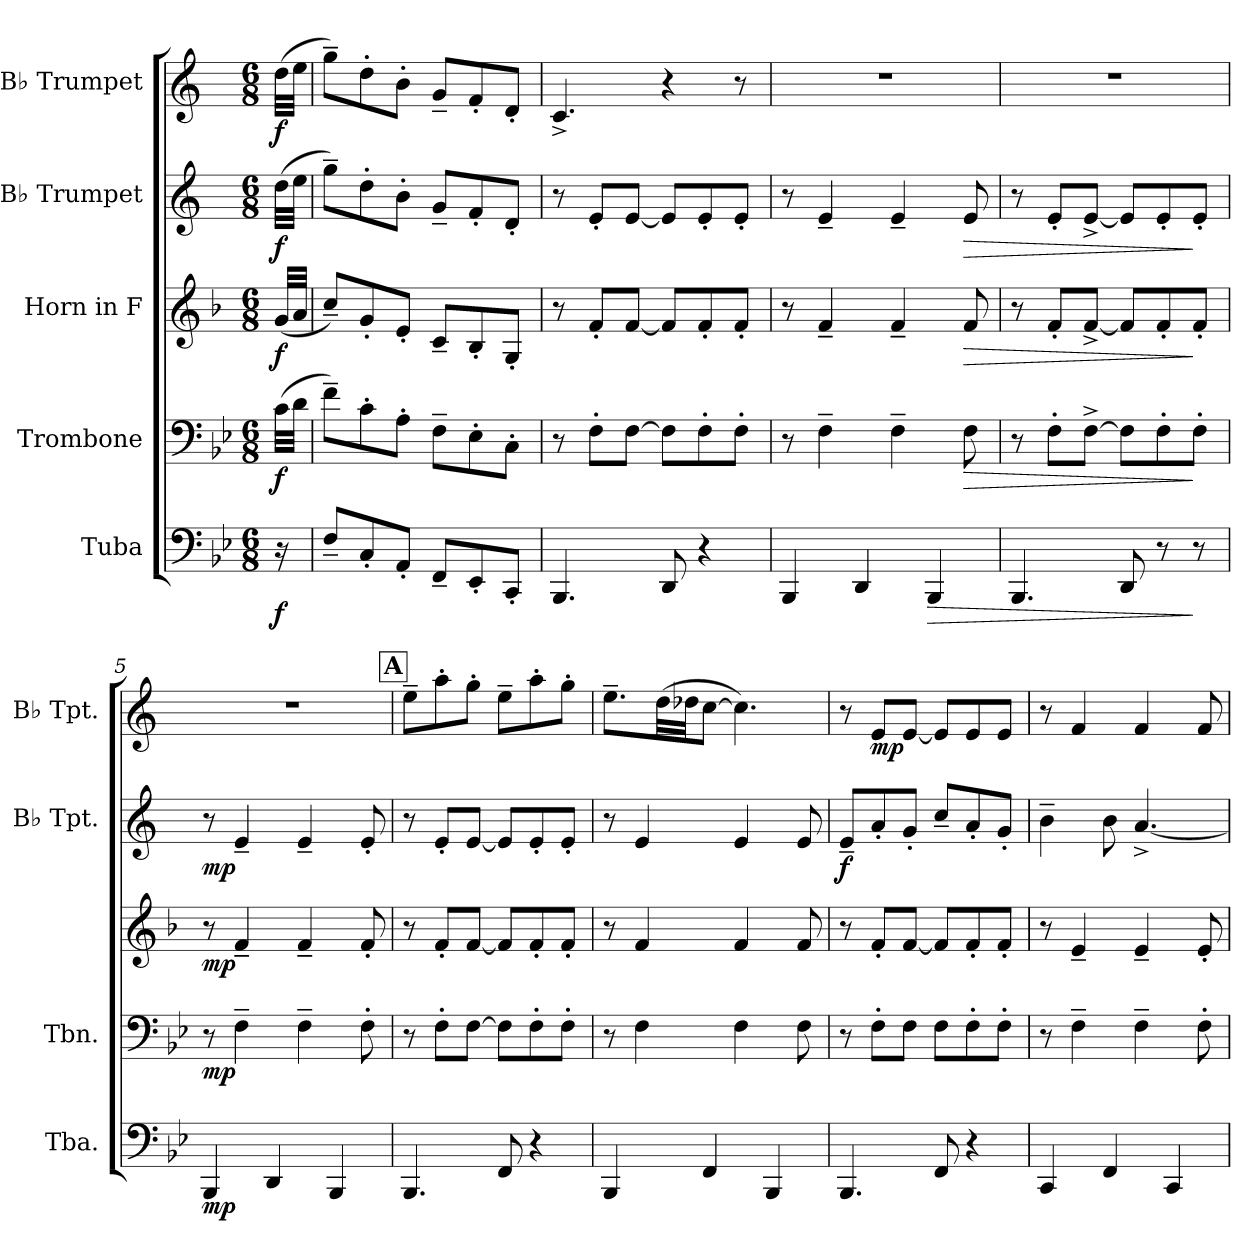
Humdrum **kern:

**kern	**dynam	**kern	**dynam	**kern	**dynam	**kern	**dynam	**kern	**dynam
*part5	*part5	*part4	*part4	*part3	*part3	*part2	*part2	*part1	*part1
*staff5	*staff5	*staff4	*staff4	*staff3	*staff3	*staff2	*staff2	*staff1	*staff1
*I"Tuba	*	*I"Trombone	*	*I"Horn in F	*	*I"B♭ Trumpet	*	*I"B♭ Trumpet	*
*I'Tba.	*	*I'Tbn.	*	*	*	*I'B♭ Tpt.	*	*I'B♭ Tpt.	*
*clefF4	*	*clefF4	*	*clefG2	*	*clefG2	*	*clefG2	*
*	*	*	*	*ITrd4c7	*	*ITrd1c2	*	*ITrd1c2	*
*k[b-e-]	*	*k[b-e-]	*	*k[b-e-]	*	*k[b-e-]	*	*k[b-e-]	*
*M6/8	*	*M6/8	*	*M6/8	*	*M6/8	*	*M6/8	*
*MM180	*	*MM180	*	*MM180	*	*MM180	*	*MM180	*
=	=	=	=	=	=	=	=	=	=
!	!LO:DY:b	!	!LO:DY:b	!	!LO:DY:b	!	!LO:DY:b	!	!LO:DY:b
16r	f	(>32c\LLL	f	(<32c/LLL	f	(>32cc\LLL	f	(>32cc\LLL	f
.	.	32d\JJJ	.	32d/JJJ	.	32dd\JJJ	.	32dd\JJJ	.
=1	=1	=1	=1	=1	=1	=1	=1	=1	=1
8F~/L	.	8f~\L)	.	8f~/L)	.	8ff~\L)	.	8ff~\L)	.
8C'/	.	8c'\	.	8c'/	.	8cc'\	.	8cc'\	.
8AA'/J	.	8A'\J	.	8A'/J	.	8a'\J	.	8a'\J	.
8FF~/L	.	8F~\L	.	8F~/L	.	8f~/L	.	8f~/L	.
8EE-'/	.	8E-'\	.	8E-'/	.	8e-'/	.	8e-'/	.
8CC'/J	.	8C'\J	.	8C'/J	.	8c'/J	.	8c'/J	.
=2	=2	=2	=2	=2	=2	=2	=2	=2	=2
4.BBB-/	.	8r	.	8r	.	8r	.	4.B-^/	.
.	.	8F'\L	.	8B-'/L	.	8d'/L	.	.	.
.	.	[8F\J	.	[8B-/J	.	[8d/J	.	.	.
8DD/	.	8F\L]	.	8B-/L]	.	8d/L]	.	4r	.
4r	.	8F'\	.	8B-'/	.	8d'/	.	.	.
.	.	8F'\J	.	8B-'/J	.	8d'/J	.	8r	.
=3	=3	=3	=3	=3	=3	=3	=3	=3	=3
4BBB-/	.	8r	.	8r	.	8r	.	2.r	.
.	.	4F~\	.	4B-~/	.	4d~/	.	.	.
4DD/	.	.	.	.	.	.	.	.	.
.	.	4F~\	.	4B-~/	.	4d~/	.	.	.
!	!LO:HP:b	!	!	!	!	!	!	!	!
4BBB-/	>	.	.	.	.	.	.	.	.
!	!	!	!LO:HP:b	!	!LO:HP:b	!	!LO:HP:b	!	!
.	.	8F\	>	8B-/	>	8d/	>	.	.
=4	=4	=4	=4	=4	=4	=4	=4	=4	=4
4.BBB-/	.	8r	.	8r	.	8r	.	2.r	.
.	.	8F'\L	.	8B-'/L	.	8d'/L	.	.	.
.	.	[8F^\J	.	[8B-^/J	.	[8d^/J	.	.	.
8DD/	.	8F\L]	.	8B-/L]	.	8d/L]	.	.	.
8r	.	8F'\	.	8B-'/	.	8d'/	.	.	.
8r	]	8F'\J	]	8B-'/J	]	8d'/J	]	.	.
=5	=5	=5	=5	=5	=5	=5	=5	=5	=5
!	!LO:DY:b	!	!LO:DY:b	!	!LO:DY:b	!	!LO:DY:b	!	!
4BBB-/	mp	8r	mp	8r	mp	8r	mp	2.r	.
.	.	4F~\	.	4B-~/	.	4d~/	.	.	.
4DD/	.	.	.	.	.	.	.	.	.
.	.	4F~\	.	4B-~/	.	4d~/	.	.	.
4BBB-/	.	.	.	.	.	.	.	.	.
.	.	8F'\	.	8B-'/	.	8d'/	.	.	.
!!LO:REH:place=s1:a:fs=14:t=A
=6	=6	=6	=6	=6	=6	=6	=6	=6	=6
4.BBB-/	.	8r	.	8r	.	8r	.	8dd~\L	.
.	.	8F'\L	.	8B-'/L	.	8d'/L	.	8gg'\	.
.	.	[8F\J	.	[8B-/J	.	[8d/J	.	8ff'\J	.
8FF/	.	8F\L]	.	8B-/L]	.	8d/L]	.	8dd~\L	.
4r	.	8F'\	.	8B-'/	.	8d'/	.	8gg'\	.
.	.	8F'\J	.	8B-'/J	.	8d'/J	.	8ff'\J	.
!!LO:LB:g=z
=7	=7	=7	=7	=7	=7	=7	=7	=7	=7
4BBB-/	.	8r	.	8r	.	8r	.	8.dd~\L	.
.	.	4F\	.	4B-/	.	4d/	.	.	.
.	.	.	.	.	.	.	.	(>32cc\LL	.
.	.	.	.	.	.	.	.	32cc-X\JJ	.
4FF/	.	.	.	.	.	.	.	[8b-\J	.
.	.	4F\	.	4B-/	.	4d/	.	4.b-\])	.
4BBB-/	.	.	.	.	.	.	.	.	.
.	.	8F\	.	8B-/	.	8d/	.	.	.
=8	=8	=8	=8	=8	=8	=8	=8	=8	=8
!	!	!	!	!	!	!	!LO:DY:b	!	!
4.BBB-/	.	8r	.	8r	.	8d~/L	f	8r	.
!	!	!	!	!	!	!	!	!	!LO:DY:b
.	.	8F'\L	.	8B-'/L	.	8g'/	.	8d/L	mp
.	.	8F\J	.	[8B-/J	.	8f'/J	.	[8d/J	.
8FF/	.	8F\L	.	8B-/L]	.	8b-~/L	.	8d/L]	.
4r	.	8F'\	.	8B-'/	.	8g'/	.	8d/	.
.	.	8F'\J	.	8B-'/J	.	8f'/J	.	8d/J	.
=9	=9	=9	=9	=9	=9	=9	=9	=9	=9
4CC/	.	8r	.	8r	.	4a~\	.	8r	.
.	.	4F~\	.	4A~/	.	.	.	4e-/	.
4FF/	.	.	.	.	.	8a\	.	.	.
.	.	4F~\	.	4A~/	.	[4.g^/	.	4e-/	.
4CC/	.	.	.	.	.	.	.	.	.
.	.	8F'\	.	8A'/	.	.	.	8e-/	.
=	=	=	=	=	=	=	=	=	=
*-	*-	*-	*-	*-	*-	*-	*-	*-	*-
